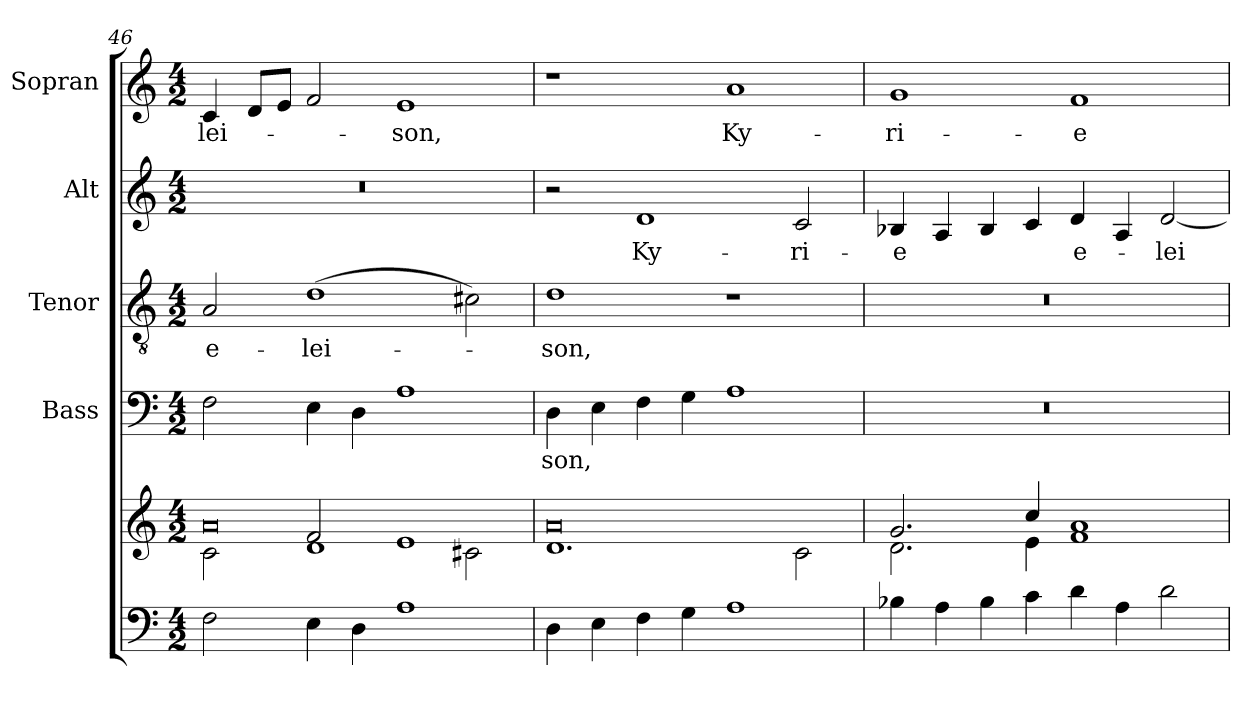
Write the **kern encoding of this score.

**kern	**kern	**kern	**text	**kern	**text	**kern	**text	**kern	**text
*part5	*part5	*part4	*part4	*part3	*part3	*part2	*part2	*part1	*part1
*staff6	*staff5	*staff4	*staff4	*staff3	*staff3	*staff2	*staff2	*staff1	*staff1
*	*	*I"Bass	*	*I"Tenor	*	*I"Alt	*	*I"Sopran	*
*	*	*I'B.	*	*I'T.	*	*I'A.	*	*I'S.	*
*clefF4	*clefG2	*clefF4	*	*clefGv2	*	*clefG2	*	*clefG2	*
*k[]	*k[]	*k[]	*	*k[]	*	*k[]	*	*k[]	*
*C:	*C:	*C:	*	*C:	*	*C:	*	*C:	*
*M4/2	*M4/2	*M4/2	*	*M4/2	*	*M4/2	*	*M4/2	*
=46	=46	=46	=46	=46	=46	=46	=46	=46	=46
*	*^	*	*	*	*	*	*	*	*
*	*	*^	*	*	*	*	*	*	*	*
!	!	!	!	!	!	!	!LO:LY:b	!	!	!	!LO:LY:b
2F\	0a	2c\	2ryy	2F\	.	2A/	e-	0r	.	4c/	-lei-
.	.	.	.	.	.	.	.	.	.	8d/L	.
.	.	.	.	.	.	.	.	.	.	8e/J	.
!	!	!	!	!	!	!	!LO:LY:b	!	!	!	!
4E\	.	2f/	1d	4E\	.	(>1d	-lei-	.	.	2f/	.
4D\	.	.	.	4D\	.	.	.	.	.	.	.
!	!	!	!	!	!	!	!	!	!	!	!LO:LY:b
1A	.	1e	.	1A	.	.	.	.	.	1e	-son,
.	.	.	2c#X\	.	.	2c#X\)	.	.	.	.	.
!!LO:LB:g=z
=47	=47	=47	=47	=47	=47	=47	=47	=47	=47	=47	=47
!	!	!	!	!	!LO:LY:b	!	!LO:LY:b	!	!	!	!
*	*	*v	*v	*	*	*	*	*	*	*	*
4D\	0a	1.d	4D\	-son,	1d	-son,	2r	.	1r	.
4E\	.	.	4E\	.	.	.	.	.	.	.
!	!	!	!	!	!	!	!	!LO:LY:b	!	!
4F\	.	.	4F\	.	.	.	1d	Ky-	.	.
4G\	.	.	4G\	.	.	.	.	.	.	.
!	!	!	!	!	!	!	!	!	!	!LO:LY:b
1A	.	.	1A	.	1r	.	.	.	1a	Ky-
!	!	!	!	!	!	!	!	!LO:LY:b	!	!
.	.	2c\	.	.	.	.	2c/	-ri-	.	.
=48	=48	=48	=48	=48	=48	=48	=48	=48	=48	=48
!	!	!	!	!	!	!	!	!LO:LY:b	!	!LO:LY:b
4B-X\	2.g/	2.d\	0r	.	0r	.	4B-X/	-e	1g	-ri-
4A\	.	.	.	.	.	.	4A/	.	.	.
4B-\	.	.	.	.	.	.	4B-/	.	.	.
4c\	4cc/	4e\	.	.	.	.	4c/	.	.	.
!	!	!	!	!	!	!	!	!LO:LY:b	!	!LO:LY:b
4d\	1a	1f	.	.	.	.	4d/	e-	1f	-e
4A\	.	.	.	.	.	.	4A/	.	.	.
!	!	!	!	!	!	!	!	!LO:LY:b	!	!
2d\	.	.	.	.	.	.	[2d/	-lei-	.	.
*	*v	*v	*	*	*	*	*	*	*	*
=	=	=	=	=	=	=	=	=	=
*-	*-	*-	*-	*-	*-	*-	*-	*-	*-
